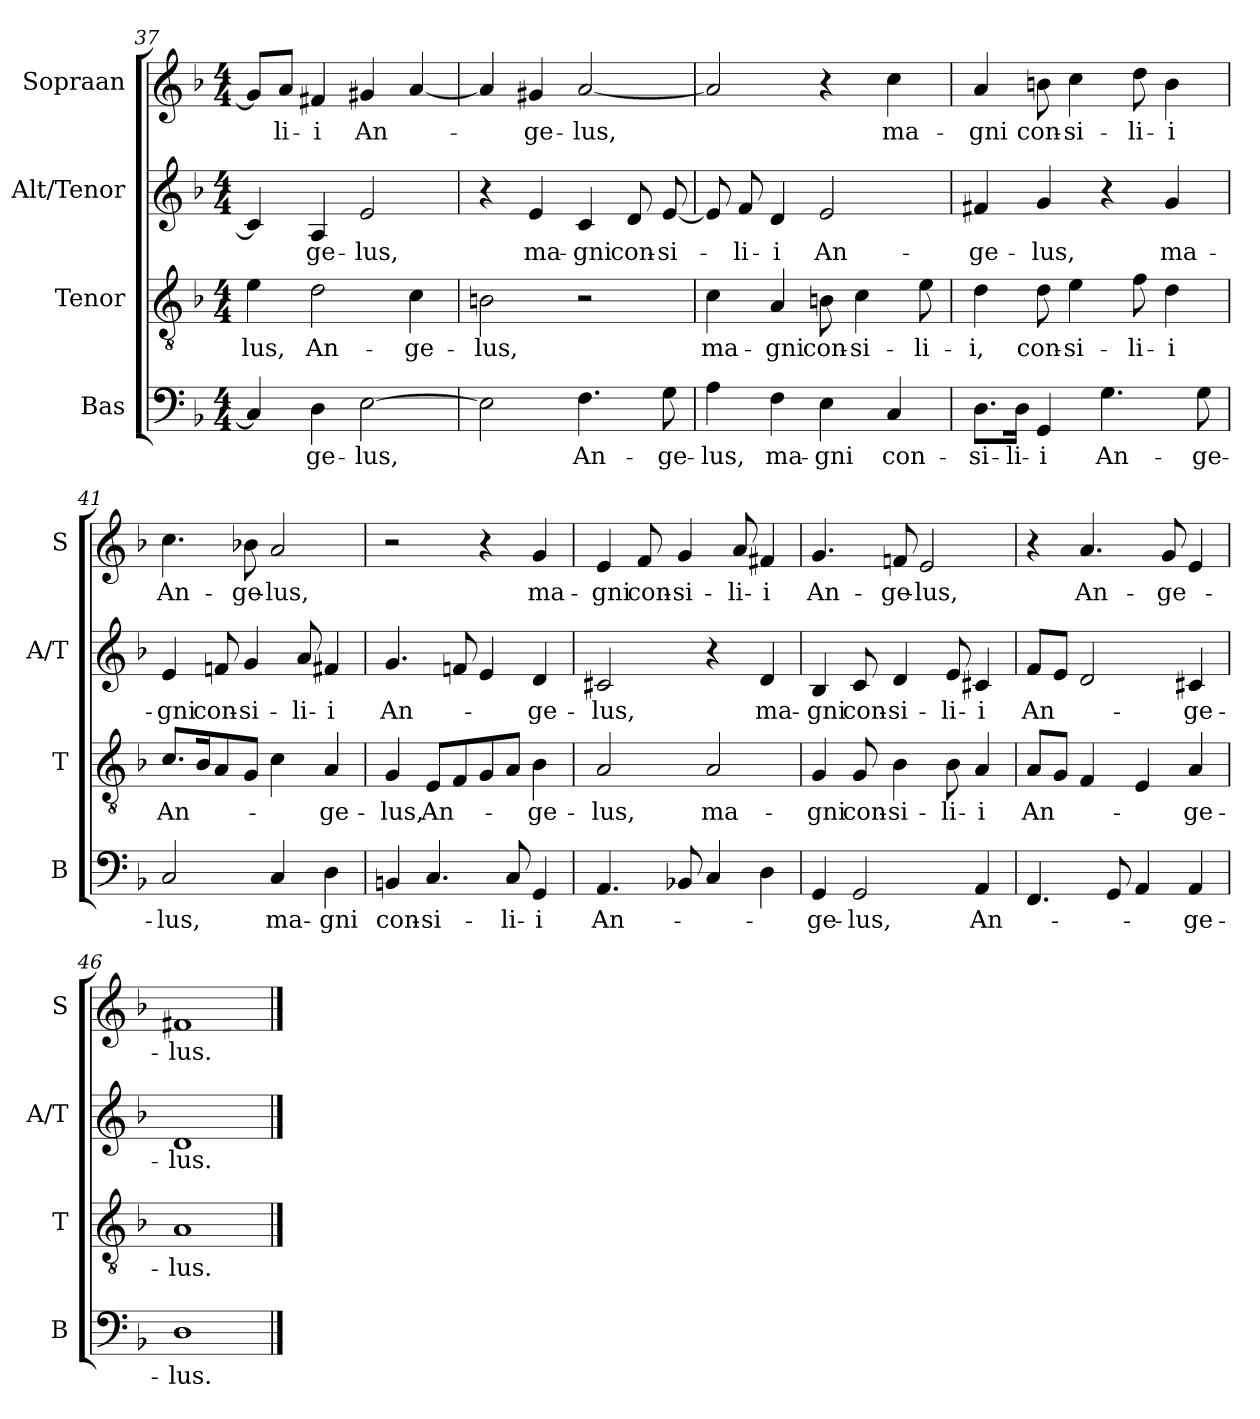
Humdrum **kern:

**kern	**text	**kern	**text	**kern	**text	**kern	**text
*part4	*part4	*part3	*part3	*part2	*part2	*part1	*part1
*staff4	*staff4	*staff3	*staff3	*staff2	*staff2	*staff1	*staff1
*I"Bas	*	*I"Tenor	*	*I"Alt/Tenor	*	*I"Sopraan	*
*I'B	*	*I'T	*	*I'A/T	*	*I'S	*
!!LO:PB:g=z
*clefF4	*	*clefGv2	*	*clefG2	*	*clefG2	*
*k[b-]	*	*k[b-]	*	*k[b-]	*	*k[b-]	*
*F:	*	*F:	*	*F:	*	*F:	*
*M4/4	*	*M4/4	*	*M4/4	*	*M4/4	*
=37	=37	=37	=37	=37	=37	=37	=37
4C/]	.	4e\	-lus,	4c/]	.	8g/L]	.
.	.	.	.	.	.	8a/J	-li-
4D\	-ge-	2d\	An-	4A/	-ge-	4f#X/	-i
[2E\	-lus,	.	.	2e/	-lus,	4g#X/	An-
.	.	4c\	-ge-	.	.	[4a/	.
=38	=38	=38	=38	=38	=38	=38	=38
2E\]	.	2Bn\	-lus,	4r	.	4a/]	.
.	.	.	.	4e/	ma-	4g#X/	-ge-
4.F\	An-	2r	.	4c/	-gni	[2a/	-lus,
.	.	.	.	8d/	con-	.	.
8G\	-ge-	.	.	[8e/	-si-	.	.
=39	=39	=39	=39	=39	=39	=39	=39
4A\	-lus,	4c\	ma-	8e/]	.	2a/]	.
.	.	.	.	8f/	-li-	.	.
4F\	ma-	4A/	-gni	4d/	-i	.	.
4E\	-gni	8Bn\	con-	2e/	An-	4r	.
.	.	4c\	-si-	.	.	.	.
4C/	con-	.	.	.	.	4cc\	ma-
.	.	8e\	-li-	.	.	.	.
=40	=40	=40	=40	=40	=40	=40	=40
8.D\L	-si-	4d\	-i,	4f#X/	-ge-	4a/	-gni
16D\Jk	-li-	.	.	.	.	.	.
4GG/	-i	8d\	con-	4g/	-lus,	8bn\	con-
.	.	4e\	-si-	.	.	4cc\	-si-
4.G\	An-	.	.	4r	.	.	.
.	.	8f\	-li-	.	.	8dd\	-li-
.	.	4d\	-i	4g/	ma-	4b\	-i
8G\	-ge-	.	.	.	.	.	.
!!LO:LB:g=z
=41	=41	=41	=41	=41	=41	=41	=41
2C/	-lus,	8.c/L	An-	4e/	-gni	4.cc\	An-
.	.	16B-/k	.	.	.	.	.
.	.	8A/	.	8fn/	con-	.	.
.	.	8G/J	.	4g/	-si-	8b-X\	-ge-
4C/	ma-	4c\	.	.	.	2a/	-lus,
.	.	.	.	8a/	-li-	.	.
4D\	-gni	4A/	-ge-	4f#X/	-i	.	.
=42	=42	=42	=42	=42	=42	=42	=42
4BBn/	con-	4G/	-lus,	4.g/	An-	2r	.
4.C/	-si-	8E/L	An-	.	.	.	.
.	.	8F/	.	8fn/	.	.	.
.	.	8G/	.	4e/	.	4r	.
8C/	-li-	8A/J	.	.	.	.	.
4GG/	-i	4B-\	-ge-	4d/	-ge-	4g/	ma-
=43	=43	=43	=43	=43	=43	=43	=43
4.AA/	An-	2A/	-lus,	2c#X/	-lus,	4e/	-gni
.	.	.	.	.	.	8f/	con-
8BB-X/	.	.	.	.	.	4g/	-si-
4C/	.	2A/	ma-	4r	.	.	.
.	.	.	.	.	.	8a/	-li-
4D\	.	.	.	4d/	ma-	4f#X/	-i
!!LO:LB:g=z
=44	=44	=44	=44	=44	=44	=44	=44
4GG/	-ge-	4G/	-gni	4B-/	-gni	4.g/	An-
2GG/	-lus,	8G/	con-	8c/	con-	.	.
.	.	4B-\	-si-	4d/	-si-	8fn/	-ge-
.	.	.	.	.	.	2e/	-lus,
.	.	8B-\	-li-	8e/	-li-	.	.
4AA/	An-	4A/	-i	4c#X/	-i	.	.
=45	=45	=45	=45	=45	=45	=45	=45
4.FF/	.	8A/L	An-	8f/L	An-	4r	.
.	.	8G/J	.	8e/J	.	.	.
.	.	4F/	.	2d/	.	4.a/	An-
8GG/	.	.	.	.	.	.	.
4AA/	.	4E/	.	.	.	.	.
.	.	.	.	.	.	8g/	-ge-
4AA/	-ge-	4A/	-ge-	4c#X/	-ge-	4e/	.
=46	=46	=46	=46	=46	=46	=46	=46
1D	-lus.	1A	-lus.	1d	-lus.	1f#X	-lus.
==	==	==	==	==	==	==	==
*-	*-	*-	*-	*-	*-	*-	*-
